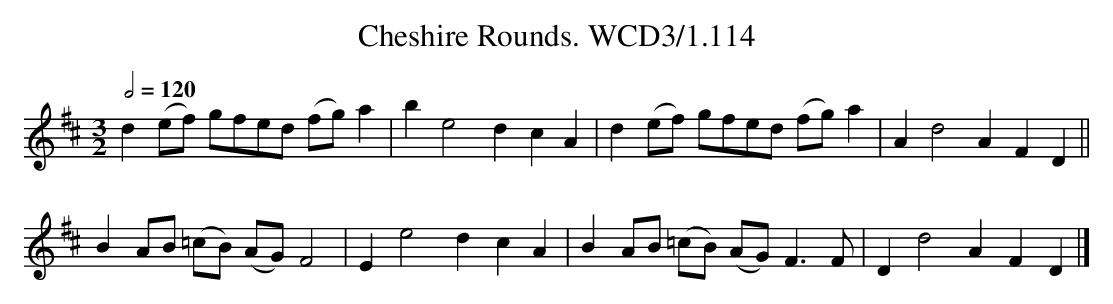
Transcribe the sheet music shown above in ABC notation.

X:1
T:Cheshire Rounds. WCD3/1.114
M:3/2
L:1/8
Q:1/2=120
K:D
d2 (ef) gfed (fg)a2|b2e4 d2c2A2|\
d2 (ef) gfed (fg)a2|A2d4A2F2D2||
B2 AB (=cB) (AG) F4|E2e4d2c2A2|\
B2 AB (=cB) (AG) F3F|D2d4A2F2D2|]
